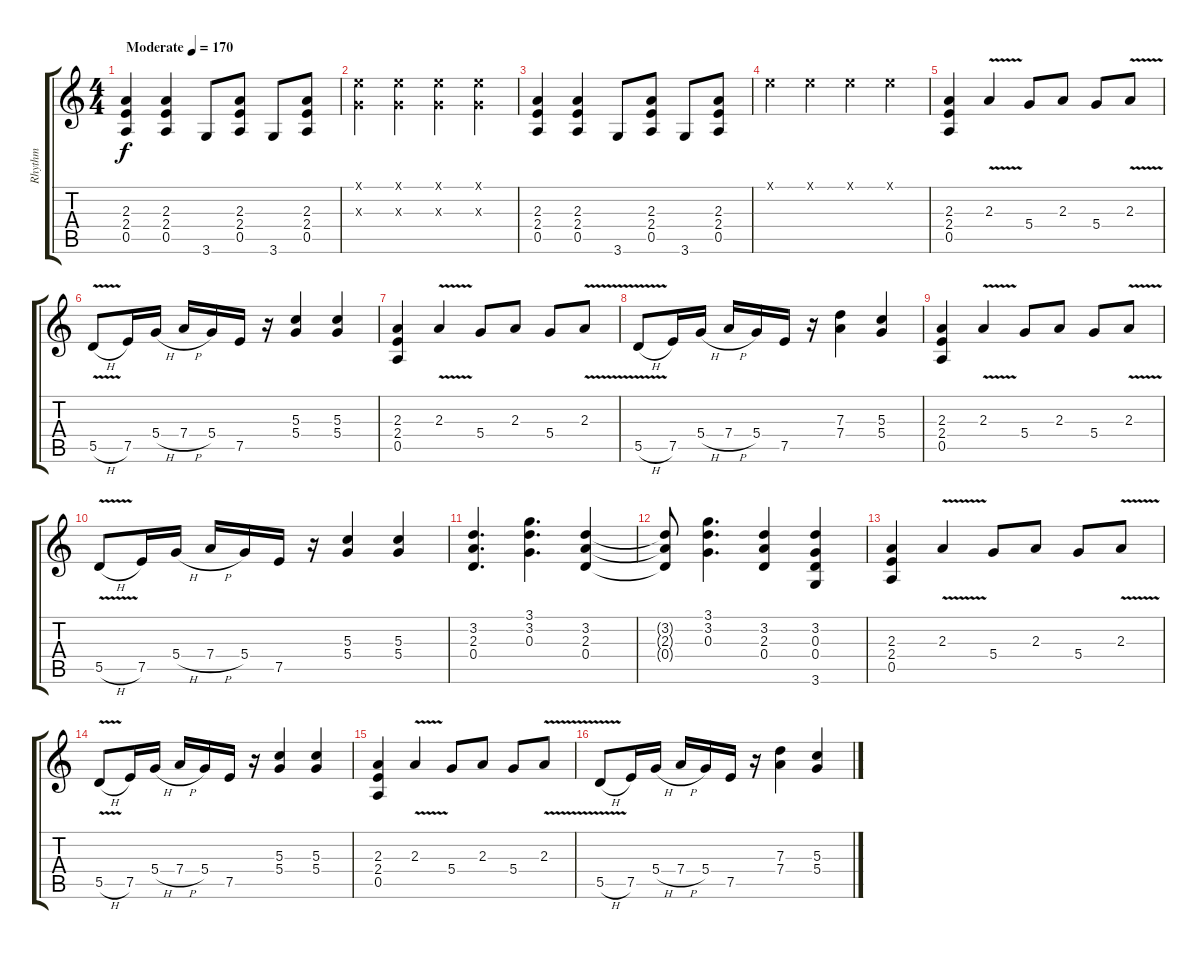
\track ("Rhythm" "Rhythm") {instrument overdrivenguitar}
\staff {score tabs}
\tuning (E4 B3 G3 D3 A2 E2) {hide}
\ts (4 4)
\tempo (170 "Moderate")
\clef g2
\ks c
(2.3 2.4 0.5).4{dy f instrument overdrivenguitar} (2.3 2.4 0.5).4 3.6.8 (2.3 2.4 0.5).8 3.6.8 (2.3 2.4 0.5).8 |
(0.1{x} 0.3{x}).4 (0.1{x} 0.3{x}).4 (0.1{x} 0.3{x}).4 (0.1{x} 0.3{x}).4 |
(2.3 2.4 0.5).4 (2.3 2.4 0.5).4 3.6.8 (2.3 2.4 0.5).8 3.6.8 (2.3 2.4 0.5).8 |
0.1{x}.4 0.1{x}.4 0.1{x}.4 0.1{x}.4 |
(2.3 2.4 0.5).4 2.3{v}.4 5.4.8 2.3.8 5.4.8 2.3{v}.8 |
5.5{v h}.8 7.5.16 5.4{h}.16 7.4{h}.16 5.4.16 7.5.16 r.16 (5.3 5.4).4 (5.3 5.4).4 |
(2.3 2.4 0.5).4 2.3{v}.4 5.4.8 2.3.8 5.4.8 2.3{v}.8 |
5.5{v h}.8 7.5.16 5.4{h}.16 7.4{h}.16 5.4.16 7.5.16 r.16 (7.3 7.4).4 (5.3 5.4).4 |
(2.3 2.4 0.5).4 2.3{v}.4 5.4.8 2.3.8 5.4.8 2.3{v}.8 |
5.5{v h}.8 7.5.16 5.4{h}.16 7.4{h}.16 5.4.16 7.5.16 r.16 (5.3 5.4).4 (5.3 5.4).4 |
(3.2 2.3 0.4).4{d} (3.1 3.2 0.3).4{d} (3.2 2.3 0.4).4 |
(3.2{t} 2.3{t} 0.4{t}).8 (3.1 3.2 0.3).4{d} (3.2 2.3 0.4).4 (3.2 0.3 0.4 3.6).4 |
(2.3 2.4 0.5).4 2.3{v}.4 5.4.8 2.3.8 5.4.8 2.3{v}.8 |
5.5{v h}.8 7.5.16 5.4{h}.16 7.4{h}.16 5.4.16 7.5.16 r.16 (5.3 5.4).4 (5.3 5.4).4 |
(2.3 2.4 0.5).4 2.3{v}.4 5.4.8 2.3.8 5.4.8 2.3{v}.8 |
5.5{v h}.8 7.5.16 5.4{h}.16 7.4{h}.16 5.4.16 7.5.16 r.16 (7.3 7.4).4 (5.3 5.4).4
